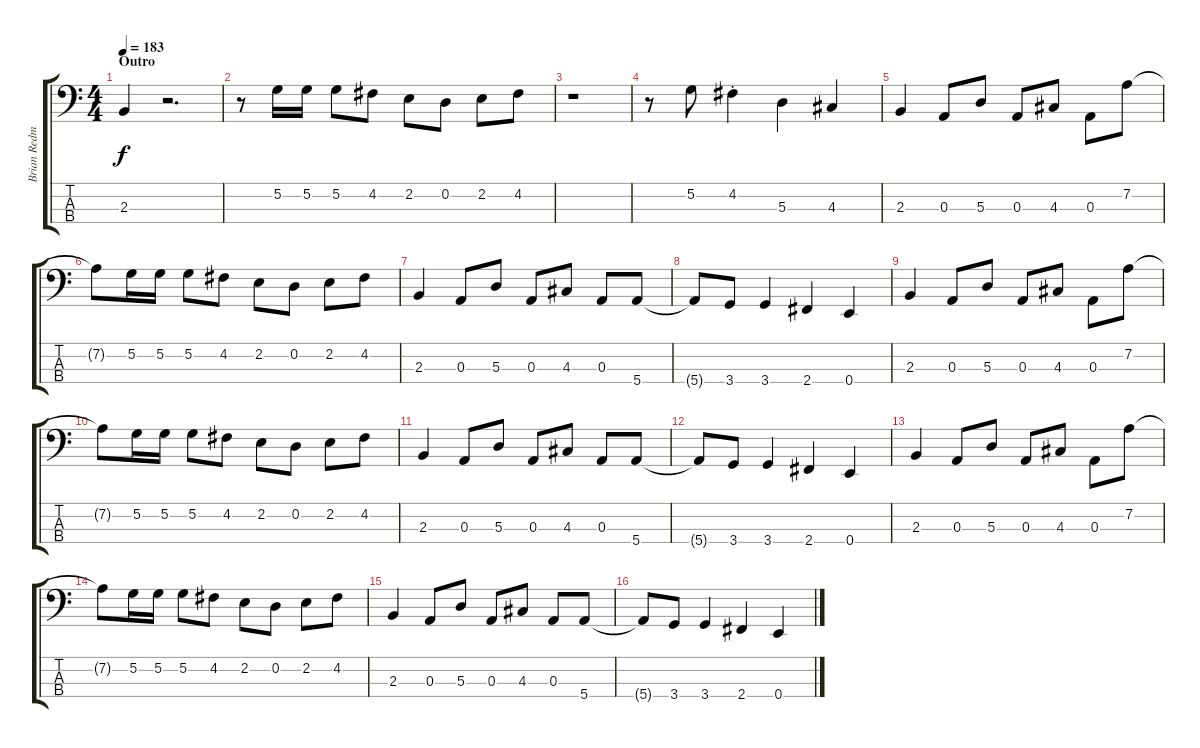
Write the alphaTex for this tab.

\track ("Brian Redman" "Brian Redm") {instrument electricbassfinger}
\staff {score tabs}
\tuning (G2 D2 A1 E1) {hide}
\ts (4 4)
\section ("" "Outro")
\tempo 183
\clef f4
\ks c
2.3.4{dy f} r.2{d} |
r.8 5.2.16 5.2.16 5.2.8 4.2.8 2.2.8 0.2.8 2.2.8 4.2.8 |
r.1 |
r.8 5.2.8 4.2{st}.4 5.3.4 4.3.4 |
2.3.4 0.3.8 5.3.8 0.3.8 4.3.8 0.3.8 7.2.8 |
7.2{t}.8 5.2.16 5.2.16 5.2.8 4.2.8 2.2.8 0.2.8 2.2.8 4.2.8 |
2.3.4 0.3.8 5.3.8 0.3.8 4.3.8 0.3.8 5.4.8 |
5.4{t}.8 3.4.8 3.4.4 2.4.4 0.4.4 |
2.3.4 0.3.8 5.3.8 0.3.8 4.3.8 0.3.8 7.2.8 |
7.2{t}.8 5.2.16 5.2.16 5.2.8 4.2.8 2.2.8 0.2.8 2.2.8 4.2.8 |
2.3.4 0.3.8 5.3.8 0.3.8 4.3.8 0.3.8 5.4.8 |
5.4{t}.8 3.4.8 3.4.4 2.4.4 0.4.4 |
2.3.4 0.3.8 5.3.8 0.3.8 4.3.8 0.3.8 7.2.8 |
7.2{t}.8 5.2.16 5.2.16 5.2.8 4.2.8 2.2.8 0.2.8 2.2.8 4.2.8 |
2.3.4 0.3.8 5.3.8 0.3.8 4.3.8 0.3.8 5.4.8 |
5.4{t}.8 3.4.8 3.4.4 2.4.4 0.4.4
